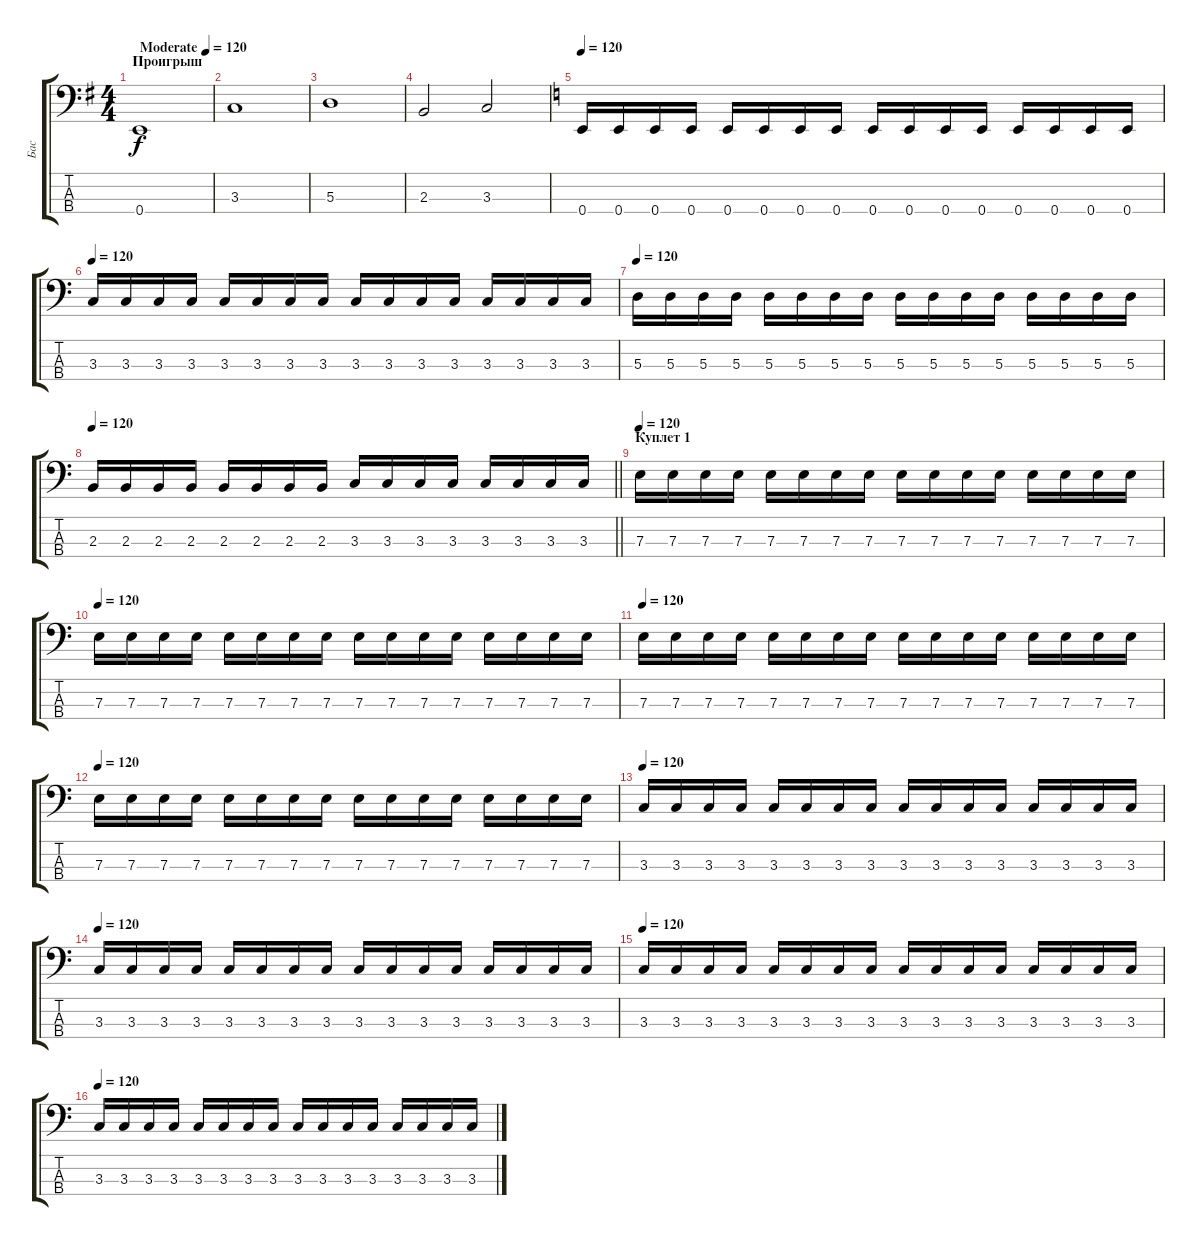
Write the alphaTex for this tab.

\track ("Бас" "Бас") {instrument electricbasspick}
\staff {score tabs}
\tuning (G2 D2 A1 E1) {hide}
\ts (4 4)
\section ("" "Проигрыш")
\tempo (120 "Moderate")
\clef f4
\ks g
0.4.1{dy f instrument electricbasspick} |
3.3.1 |
5.3.1 |
2.3.2 3.3.2 |
\tempo 120
\ks c
0.4.16 0.4.16 0.4.16 0.4.16 0.4.16 0.4.16 0.4.16 0.4.16 0.4.16 0.4.16 0.4.16 0.4.16 0.4.16 0.4.16 0.4.16 0.4.16 |
\tempo 120
3.3.16 3.3.16 3.3.16 3.3.16 3.3.16 3.3.16 3.3.16 3.3.16 3.3.16 3.3.16 3.3.16 3.3.16 3.3.16 3.3.16 3.3.16 3.3.16 |
\tempo 120
5.3.16 5.3.16 5.3.16 5.3.16 5.3.16 5.3.16 5.3.16 5.3.16 5.3.16 5.3.16 5.3.16 5.3.16 5.3.16 5.3.16 5.3.16 5.3.16 |
\tempo 120
\barLineRight lightlight
2.3.16 2.3.16 2.3.16 2.3.16 2.3.16 2.3.16 2.3.16 2.3.16 3.3.16 3.3.16 3.3.16 3.3.16 3.3.16 3.3.16 3.3.16 3.3.16 |
\section ("" "Куплет 1")
\tempo 120
7.3.16 7.3.16 7.3.16 7.3.16 7.3.16 7.3.16 7.3.16 7.3.16 7.3.16 7.3.16 7.3.16 7.3.16 7.3.16 7.3.16 7.3.16 7.3.16 |
\tempo 120
7.3.16 7.3.16 7.3.16 7.3.16 7.3.16 7.3.16 7.3.16 7.3.16 7.3.16 7.3.16 7.3.16 7.3.16 7.3.16 7.3.16 7.3.16 7.3.16 |
\tempo 120
7.3.16 7.3.16 7.3.16 7.3.16 7.3.16 7.3.16 7.3.16 7.3.16 7.3.16 7.3.16 7.3.16 7.3.16 7.3.16 7.3.16 7.3.16 7.3.16 |
\tempo 120
7.3.16 7.3.16 7.3.16 7.3.16 7.3.16 7.3.16 7.3.16 7.3.16 7.3.16 7.3.16 7.3.16 7.3.16 7.3.16 7.3.16 7.3.16 7.3.16 |
\tempo 120
3.3.16 3.3.16 3.3.16 3.3.16 3.3.16 3.3.16 3.3.16 3.3.16 3.3.16 3.3.16 3.3.16 3.3.16 3.3.16 3.3.16 3.3.16 3.3.16 |
\tempo 120
3.3.16 3.3.16 3.3.16 3.3.16 3.3.16 3.3.16 3.3.16 3.3.16 3.3.16 3.3.16 3.3.16 3.3.16 3.3.16 3.3.16 3.3.16 3.3.16 |
\tempo 120
3.3.16 3.3.16 3.3.16 3.3.16 3.3.16 3.3.16 3.3.16 3.3.16 3.3.16 3.3.16 3.3.16 3.3.16 3.3.16 3.3.16 3.3.16 3.3.16 |
\tempo 120
3.3.16 3.3.16 3.3.16 3.3.16 3.3.16 3.3.16 3.3.16 3.3.16 3.3.16 3.3.16 3.3.16 3.3.16 3.3.16 3.3.16 3.3.16 3.3.16
